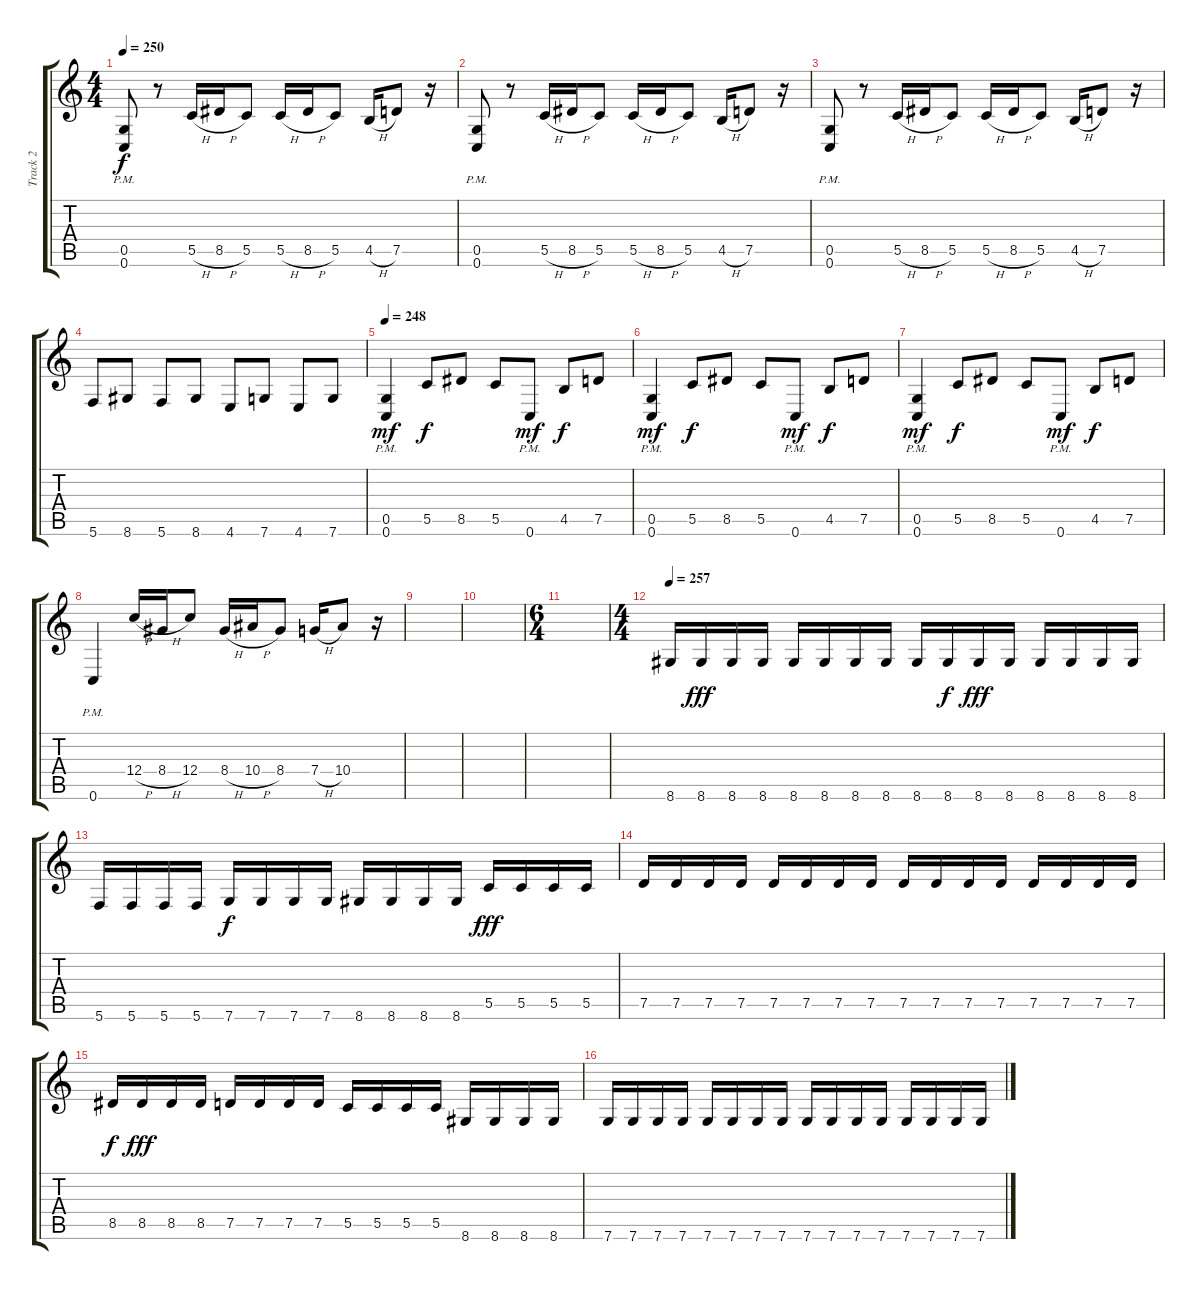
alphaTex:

\track ("Track 2" "Track 2") {instrument distortionguitar}
\staff {score tabs}
\tuning (D4 A3 F3 C3 G2 C2) {hide}
\ts (4 4)
\tempo 250
\clef g2
\ks c
(0.5{pm} 0.6{pm}).8{dy f} r.8 5.5{h}.16 8.5{h}.16 5.5.8 5.5{h}.16 8.5{h}.16 5.5.8 4.5{h}.16 7.5.8 r.16 |
(0.5{pm} 0.6{pm}).8 r.8 5.5{h}.16 8.5{h}.16 5.5.8 5.5{h}.16 8.5{h}.16 5.5.8 4.5{h}.16 7.5.8 r.16 |
(0.5{pm} 0.6{pm}).8 r.8 5.5{h}.16 8.5{h}.16 5.5.8 5.5{h}.16 8.5{h}.16 5.5.8 4.5{h}.16 7.5.8 r.16 |
5.6.8 8.6.8 5.6.8 8.6.8 4.6.8 7.6.8 4.6.8 7.6.8 |
\tempo 248
(0.5{pm} 0.6{pm}).4{dy mf} 5.5.8{dy f} 8.5.8 5.5.8 0.6{pm}.8{dy mf} 4.5.8{dy f} 7.5.8 |
(0.5{pm} 0.6{pm}).4{dy mf} 5.5.8{dy f} 8.5.8 5.5.8 0.6{pm}.8{dy mf} 4.5.8{dy f} 7.5.8 |
(0.5{pm} 0.6{pm}).4{dy mf} 5.5.8{dy f} 8.5.8 5.5.8 0.6{pm}.8{dy mf} 4.5.8{dy f} 7.5.8 |
0.6{pm}.4 12.4{h}.16 8.4{h}.16 12.4.8 8.4{h}.16 10.4{h}.16 8.4.8 7.4{h}.16 10.4.8 r.16 |
|
|
\ts (6 4)
|
\ts (4 4)
\tempo 257
8.6.16 8.6.16{dy fff} 8.6.16 8.6.16 8.6.16 8.6.16 8.6.16 8.6.16 8.6.16 8.6.16{dy f} 8.6.16{dy fff} 8.6.16 8.6.16 8.6.16 8.6.16 8.6.16 |
5.6.16 5.6.16 5.6.16 5.6.16 7.6.16{dy f} 7.6.16 7.6.16 7.6.16 8.6.16 8.6.16 8.6.16 8.6.16 5.5.16{dy fff} 5.5.16 5.5.16 5.5.16 |
7.5.16 7.5.16 7.5.16 7.5.16 7.5.16 7.5.16 7.5.16 7.5.16 7.5.16 7.5.16 7.5.16 7.5.16 7.5.16 7.5.16 7.5.16 7.5.16 |
8.5.16{dy f} 8.5.16{dy fff} 8.5.16 8.5.16 7.5.16 7.5.16 7.5.16 7.5.16 5.5.16 5.5.16 5.5.16 5.5.16 8.6.16 8.6.16 8.6.16 8.6.16 |
7.6.16 7.6.16 7.6.16 7.6.16 7.6.16 7.6.16 7.6.16 7.6.16 7.6.16 7.6.16 7.6.16 7.6.16 7.6.16 7.6.16 7.6.16 7.6.16
